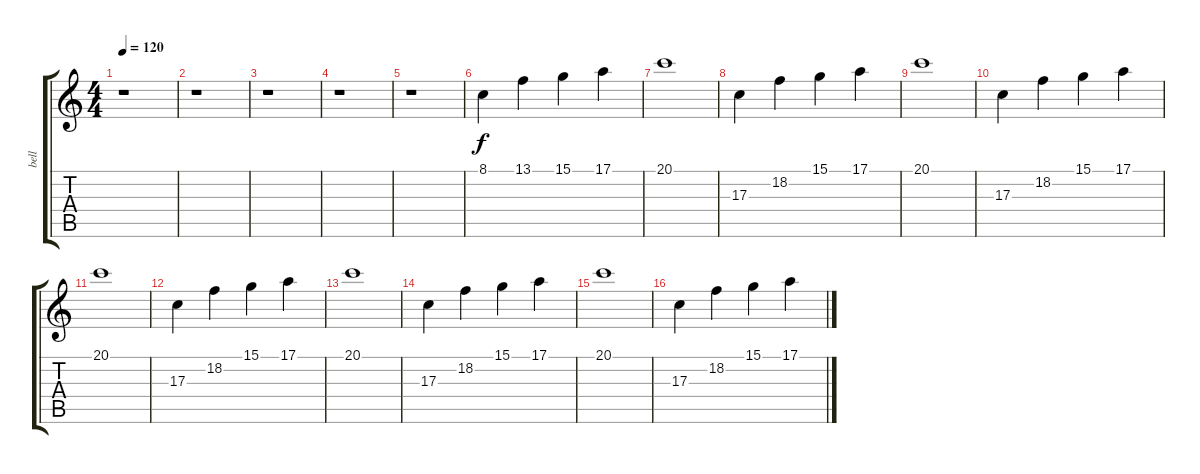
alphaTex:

\track ("bell" "bell") {instrument vibraphone}
\staff {score tabs}
\tuning (E4 B3 G3 D3 A2 E2) {hide}
\ts (4 4)
\tempo 120
\clef g2
\ks c
r.1{dy f} |
r.1 |
r.1 |
r.1 |
r.1 |
8.1.4 13.1.4 15.1.4 17.1.4 |
20.1.1 |
17.3.4 18.2.4 15.1.4 17.1.4 |
20.1.1 |
17.3.4 18.2.4 15.1.4 17.1.4 |
20.1.1 |
17.3.4 18.2.4 15.1.4 17.1.4 |
20.1.1 |
17.3.4 18.2.4 15.1.4 17.1.4 |
20.1.1 |
17.3.4 18.2.4 15.1.4 17.1.4
